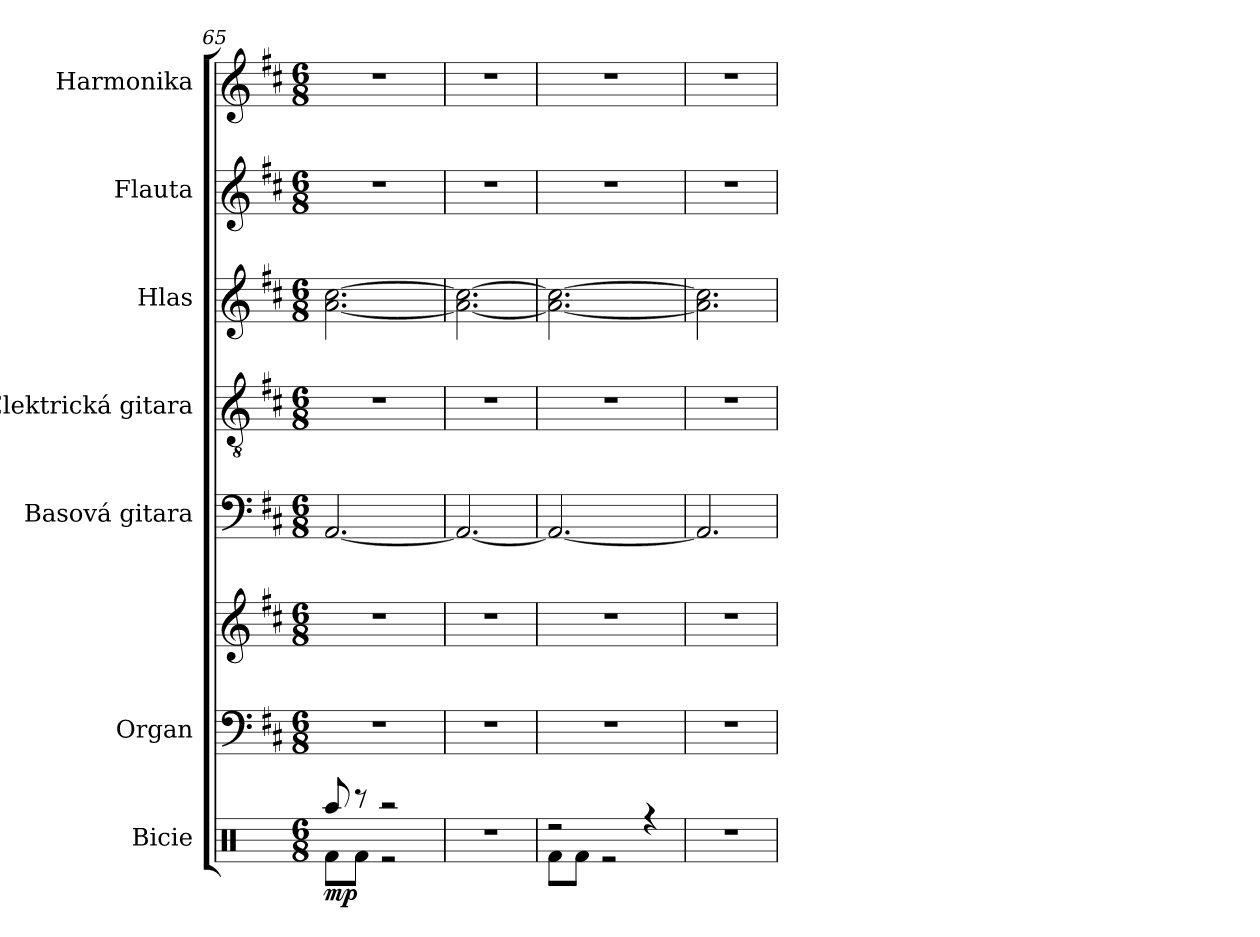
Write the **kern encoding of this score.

**kern	**dynam	**kern	**kern	**kern	**kern	**kern	**kern	**kern
*part7	*part7	*part6	*part6	*part5	*part4	*part3	*part2	*part1
*staff8	*staff8	*staff7	*staff6	*staff5	*staff4	*staff3	*staff2	*staff1
*I"Bicie	*	*I"Organ	*	*I"Basová gitara	*I"Elektrická gitara	*I"Hlas	*I"Flauta	*I"Harmonika
*	*	*I'Org.	*	*	*	*I'Hl.	*I'Fl.	*I'Harm.
!!LO:PB:g=z
*clefX	*	*clefF4	*clefG2	*clefF4	*clefGv2	*clefG2	*clefG2	*clefG2
*	*	*	*	*ITrd7c12	*	*	*	*
*k[]	*	*k[f#c#]	*k[f#c#]	*k[f#c#]	*k[f#c#]	*k[f#c#]	*k[f#c#]	*k[f#c#]
*M6/8	*	*M6/8	*M6/8	*M6/8	*M6/8	*M6/8	*M6/8	*M6/8
=65	=65	=65	=65	=65	=65	=65	=65	=65
*^	*	*	*	*	*	*	*	*
!	!	!LO:DY:b	!	!	!	!	!	!	!
8Raa/	8Rf\L	mp	2.r	2.r	[2.AAA/	2.r	[2.a\ [2.cc#\	2.r	2.r
8r	8Rf\J	.	.	.	.	.	.	.	.
2r	2r	.	.	.	.	.	.	.	.
*v	*v	*	*	*	*	*	*	*	*
=66	=66	=66	=66	=66	=66	=66	=66	=66
2.r	.	2.r	2.r	2.AAA/_	2.r	2.a\_ 2.cc#\_	2.r	2.r
=67	=67	=67	=67	=67	=67	=67	=67	=67
*^	*	*	*	*	*	*	*	*
2r	8Rf\L	.	2.r	2.r	2.AAA/_	2.r	2.a\_ 2.cc#\_	2.r	2.r
.	8Rf\J	.	.	.	.	.	.	.	.
.	2r	.	.	.	.	.	.	.	.
4r	.	.	.	.	.	.	.	.	.
*v	*v	*	*	*	*	*	*	*	*
=68	=68	=68	=68	=68	=68	=68	=68	=68
2.r	.	2.r	2.r	2.AAA/]	2.r	2.a\] 2.cc#\]	2.r	2.r
=	=	=	=	=	=	=	=	=
*-	*-	*-	*-	*-	*-	*-	*-	*-
